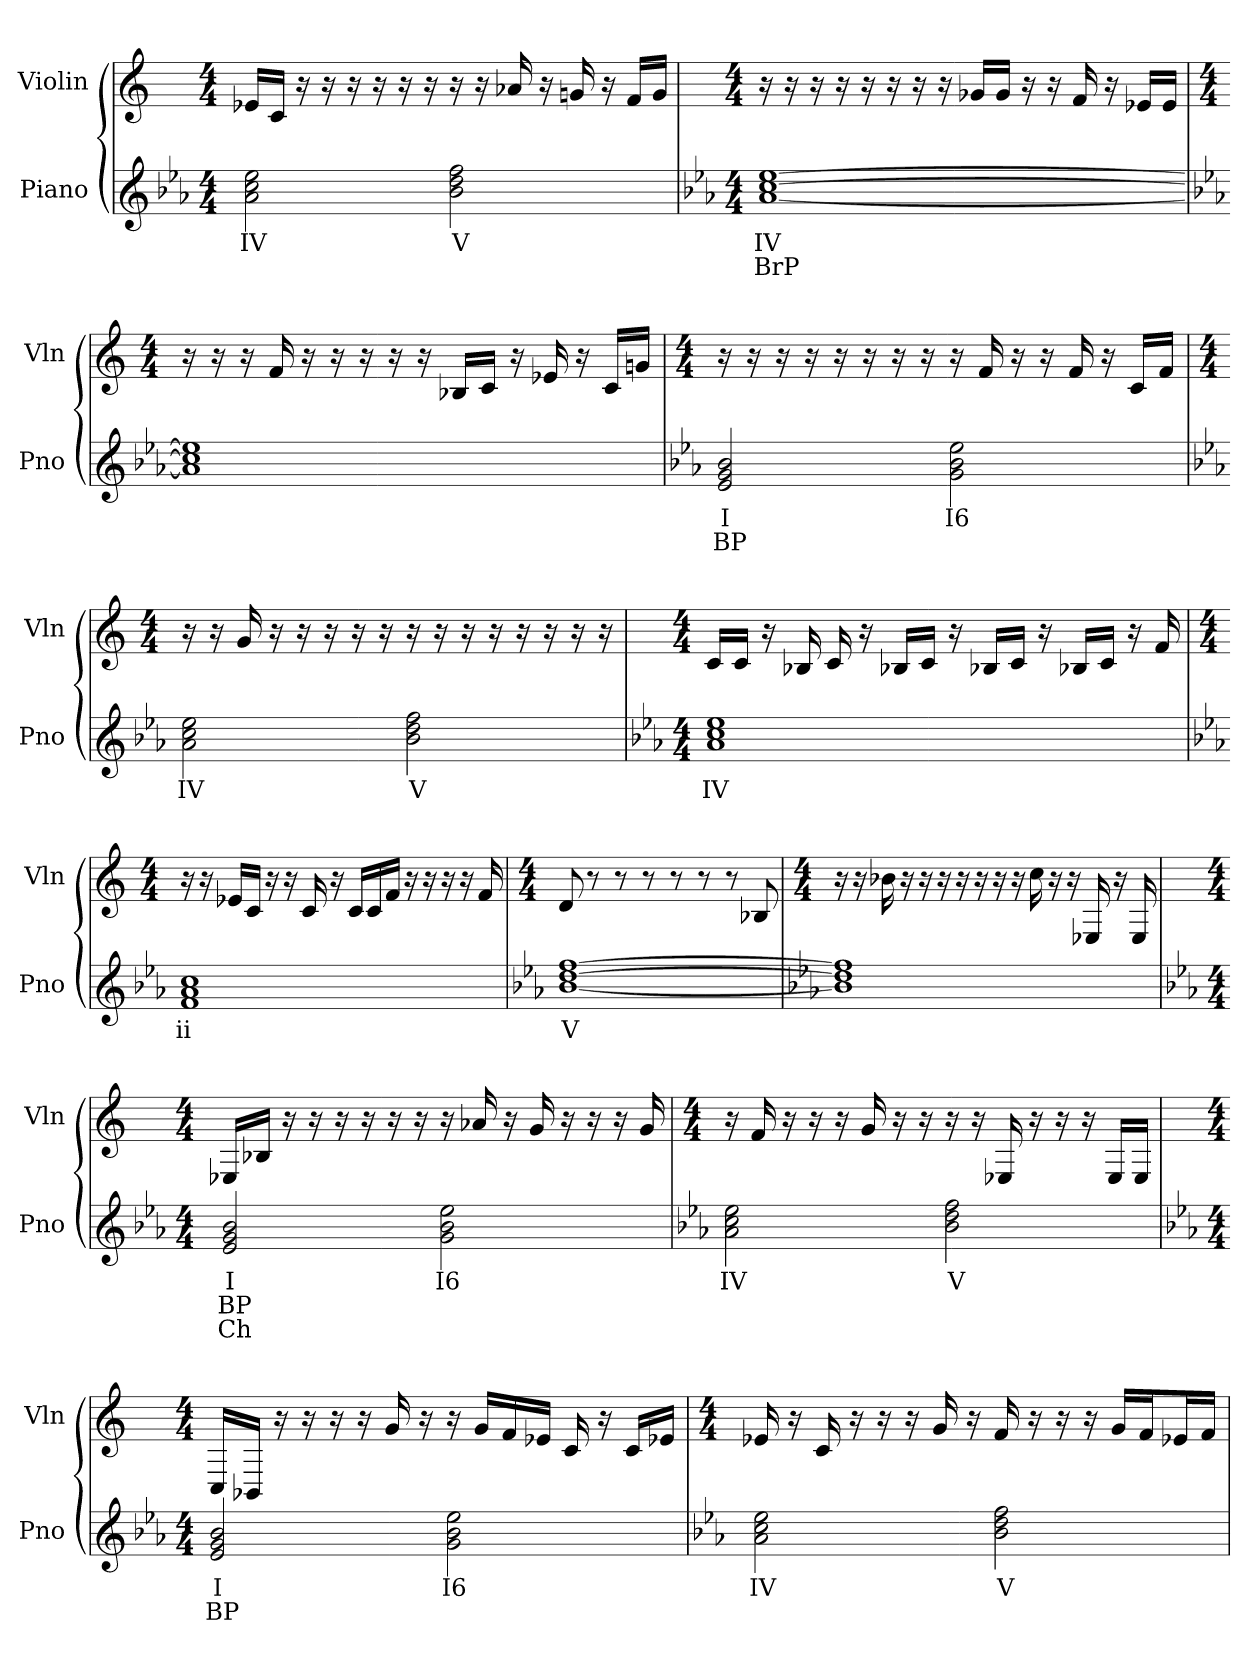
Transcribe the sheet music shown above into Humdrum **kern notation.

**kern	**text	**text	**text	**kern
*part2	*part2	*part2	*part2	*part1
*staff2	*staff2	*staff2	*staff2	*staff1
*I"Piano	*	*	*	*I"Violin
*I'Pno	*	*	*	*I'Vln
*k[b-e-a-]	*	*	*	*
*E-:	*	*	*	*
*M4/4	*	*	*	*M4/4
=	=	=	=	=
2a- 2cc 2ee-	IV	.	.	16e-XLL
.	.	.	.	16cJJ
.	.	.	.	16r
.	.	.	.	16r
.	.	.	.	16r
.	.	.	.	16r
.	.	.	.	16r
.	.	.	.	16r
2b- 2dd 2ff	V	.	.	16r
.	.	.	.	16r
.	.	.	.	16a-X
.	.	.	.	16r
.	.	.	.	16gn
.	.	.	.	16r
.	.	.	.	16fLL
.	.	.	.	16gJJ
=	=	=	=	=
*k[b-e-a-]	*	*	*	*
*E-:	*	*	*	*
*M4/4	*	*	*	*M4/4
[1a- [1cc [1ee-	IV	BrP	.	16r
.	.	.	.	16r
.	.	.	.	16r
.	.	.	.	16r
.	.	.	.	16r
.	.	.	.	16r
.	.	.	.	16r
.	.	.	.	16r
.	.	.	.	16g-XLL
.	.	.	.	16g-JJ
.	.	.	.	16r
.	.	.	.	16r
.	.	.	.	16f
.	.	.	.	16r
.	.	.	.	16e-XLL
.	.	.	.	16e-JJ
=	=	=	=	=
*k[b-e-a-]	*	*	*	*
*E-:	*	*	*	*
*	*	*	*	*M4/4
1a-] 1cc] 1ee-]	.	.	.	16r
.	.	.	.	16r
.	.	.	.	16r
.	.	.	.	16f
.	.	.	.	16r
.	.	.	.	16r
.	.	.	.	16r
.	.	.	.	16r
.	.	.	.	16r
.	.	.	.	16B-XLL
.	.	.	.	16cJJ
.	.	.	.	16r
.	.	.	.	16e-X
.	.	.	.	16r
.	.	.	.	16cLL
.	.	.	.	16gnJJ
=	=	=	=	=
*k[b-e-a-]	*	*	*	*
*E-:	*	*	*	*
*	*	*	*	*M4/4
2e- 2g 2b-	I	BP	.	16r
.	.	.	.	16r
.	.	.	.	16r
.	.	.	.	16r
.	.	.	.	16r
.	.	.	.	16r
.	.	.	.	16r
.	.	.	.	16r
2g 2b- 2ee-	I6	.	.	16r
.	.	.	.	16f
.	.	.	.	16r
.	.	.	.	16r
.	.	.	.	16f
.	.	.	.	16r
.	.	.	.	16cLL
.	.	.	.	16fJJ
=	=	=	=	=
*k[b-e-a-]	*	*	*	*
*E-:	*	*	*	*
*	*	*	*	*M4/4
2a- 2cc 2ee-	IV	.	.	16r
.	.	.	.	16r
.	.	.	.	16g
.	.	.	.	16r
.	.	.	.	16r
.	.	.	.	16r
.	.	.	.	16r
.	.	.	.	16r
2b- 2dd 2ff	V	.	.	16r
.	.	.	.	16r
.	.	.	.	16r
.	.	.	.	16r
.	.	.	.	16r
.	.	.	.	16r
.	.	.	.	16r
.	.	.	.	16r
=	=	=	=	=
*k[b-e-a-]	*	*	*	*
*E-:	*	*	*	*
*M4/4	*	*	*	*M4/4
1a- 1cc 1ee-	IV	.	.	16cLL
.	.	.	.	16cJJ
.	.	.	.	16r
.	.	.	.	16B-X
.	.	.	.	16c
.	.	.	.	16r
.	.	.	.	16B-XLL
.	.	.	.	16cJJ
.	.	.	.	16r
.	.	.	.	16B-XLL
.	.	.	.	16cJJ
.	.	.	.	16r
.	.	.	.	16B-XLL
.	.	.	.	16cJJ
.	.	.	.	16r
.	.	.	.	16f
=	=	=	=	=
*k[b-e-a-]	*	*	*	*
*E-:	*	*	*	*
*	*	*	*	*M4/4
1f 1a- 1cc	ii	.	.	16r
.	.	.	.	16r
.	.	.	.	16e-XLL
.	.	.	.	16cJJ
.	.	.	.	16r
.	.	.	.	16r
.	.	.	.	16c
.	.	.	.	16r
.	.	.	.	16cLL
.	.	.	.	16c
.	.	.	.	16fJJ
.	.	.	.	16r
.	.	.	.	16r
.	.	.	.	16r
.	.	.	.	16r
.	.	.	.	16f
=	=	=	=	=
*k[b-e-a-]	*	*	*	*
*E-:	*	*	*	*
*	*	*	*	*M4/4
[1b- [1dd [1ff	V	.	.	8d
.	.	.	.	8r
.	.	.	.	8r
.	.	.	.	8r
.	.	.	.	8r
.	.	.	.	8r
.	.	.	.	8r
.	.	.	.	8B-X
=	=	=	=	=
*k[b-e-a-]	*	*	*	*
*E-:	*	*	*	*
*	*	*	*	*M4/4
1b-] 1dd] 1ff]	.	.	.	16r
.	.	.	.	16r
.	.	.	.	16b-X
.	.	.	.	16r
.	.	.	.	16r
.	.	.	.	16r
.	.	.	.	16r
.	.	.	.	16r
.	.	.	.	16r
.	.	.	.	16r
.	.	.	.	16cc
.	.	.	.	16r
.	.	.	.	16r
.	.	.	.	16E-X
.	.	.	.	16r
.	.	.	.	16E-
=	=	=	=	=
*k[b-e-a-]	*	*	*	*
*E-:	*	*	*	*
*M4/4	*	*	*	*M4/4
2e- 2g 2b-	I	BP	Ch	16E-XLL
.	.	.	.	16B-XJJ
.	.	.	.	16r
.	.	.	.	16r
.	.	.	.	16r
.	.	.	.	16r
.	.	.	.	16r
.	.	.	.	16r
2g 2b- 2ee-	I6	.	.	16r
.	.	.	.	16a-X
.	.	.	.	16r
.	.	.	.	16g
.	.	.	.	16r
.	.	.	.	16r
.	.	.	.	16r
.	.	.	.	16g
=	=	=	=	=
*k[b-e-a-]	*	*	*	*
*E-:	*	*	*	*
*	*	*	*	*M4/4
2a- 2cc 2ee-	IV	.	.	16r
.	.	.	.	16f
.	.	.	.	16r
.	.	.	.	16r
.	.	.	.	16r
.	.	.	.	16g
.	.	.	.	16r
.	.	.	.	16r
2b- 2dd 2ff	V	.	.	16r
.	.	.	.	16r
.	.	.	.	16E-X
.	.	.	.	16r
.	.	.	.	16r
.	.	.	.	16r
.	.	.	.	16E-LL
.	.	.	.	16E-JJ
=	=	=	=	=
*k[b-e-a-]	*	*	*	*
*E-:	*	*	*	*
*M4/4	*	*	*	*M4/4
2e- 2g 2b-	I	BP	.	16CLL
.	.	.	.	16BB-XJJ
.	.	.	.	16r
.	.	.	.	16r
.	.	.	.	16r
.	.	.	.	16r
.	.	.	.	16g
.	.	.	.	16r
2g 2b- 2ee-	I6	.	.	16r
.	.	.	.	16gLL
.	.	.	.	16f
.	.	.	.	16e-XJJ
.	.	.	.	16c
.	.	.	.	16r
.	.	.	.	16cLL
.	.	.	.	16e-XJJ
=	=	=	=	=
*k[b-e-a-]	*	*	*	*
*E-:	*	*	*	*
*	*	*	*	*M4/4
2a- 2cc 2ee-	IV	.	.	16e-X
.	.	.	.	16r
.	.	.	.	16c
.	.	.	.	16r
.	.	.	.	16r
.	.	.	.	16r
.	.	.	.	16g
.	.	.	.	16r
2b- 2dd 2ff	V	.	.	16f
.	.	.	.	16r
.	.	.	.	16r
.	.	.	.	16r
.	.	.	.	16gLL
.	.	.	.	16fJ
.	.	.	.	16e-XL
.	.	.	.	16fJJ
=	=	=	=	=
*-	*-	*-	*-	*-
